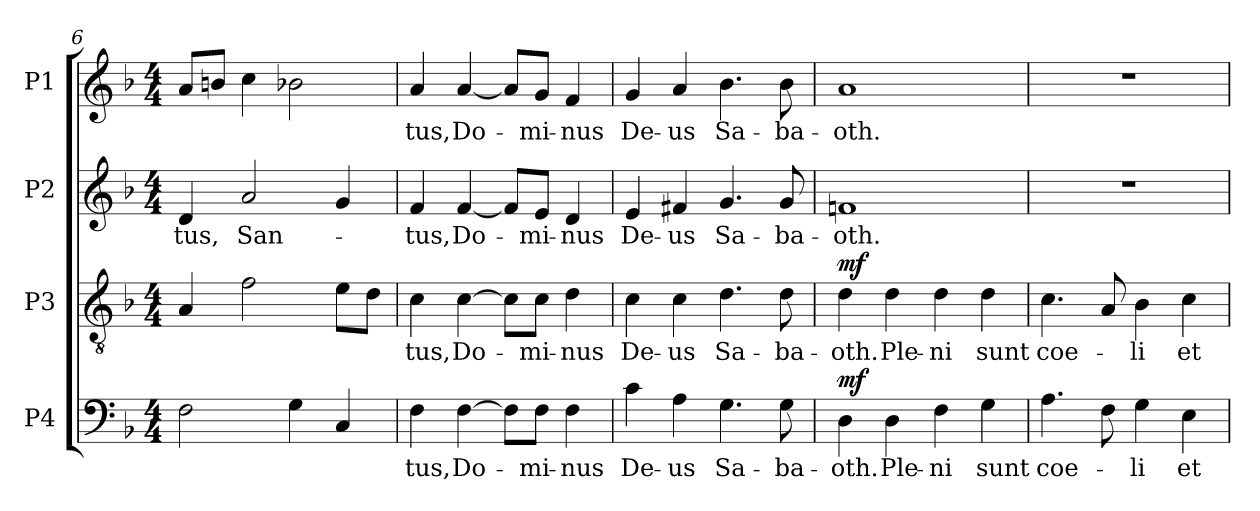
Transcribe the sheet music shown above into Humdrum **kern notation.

**kern	**text	**dynam	**kern	**text	**dynam	**kern	**text	**kern	**text
*part4	*part4	*part4	*part3	*part3	*part3	*part2	*part2	*part1	*part1
*staff4	*staff4	*staff4	*staff3	*staff3	*staff3	*staff2	*staff2	*staff1	*staff1
*I"P4	*	*	*I"P3	*	*	*I"P2	*	*I"P1	*
!!LO:LB:g=z
*clefF4	*	*	*clefGv2	*	*	*clefG2	*	*clefG2	*
*	*	*	*ITrd7c12	*	*	*	*	*	*
*k[b-]	*	*	*k[b-]	*	*	*k[b-]	*	*k[b-]	*
*F:	*	*	*F:	*	*	*F:	*	*F:	*
*M4/4	*	*	*M4/4	*	*	*M4/4	*	*M4/4	*
=6	=6	=6	=6	=6	=6	=6	=6	=6	=6
!	!	!	!	!	!	!	!LO:LY:b:color=#000000	!	!
2Fi\	.	.	4AAi/	.	.	4di/	-tus,	8ai/L	.
.	.	.	.	.	.	.	.	8bni/J	.
!	!	!	!	!	!	!	!LO:LY:b:color=#000000	!	!
.	.	.	2Fi\	.	.	2ai/	San-	4cci\	.
4Gi\	.	.	.	.	.	.	.	2b-Xi\	.
4Ci/	.	.	8Ei\L	.	.	4gi/	.	.	.
.	.	.	8Di\J	.	.	.	.	.	.
=7	=7	=7	=7	=7	=7	=7	=7	=7	=7
!	!LO:LY:b:color=#000000	!	!	!	!	!	!	!	!
!	!	!	!	!LO:LY:b:color=#000000	!	!	!	!	!
!	!	!	!	!	!	!	!LO:LY:b:color=#000000	!	!
!	!	!	!	!	!	!	!	!	!LO:LY:b:color=#000000
4Fi\	-tus,	.	4Ci\	-tus,	.	4fi/	-tus,	4ai/	-tus,
!	!LO:LY:b:color=#000000	!	!	!	!	!	!	!	!
!	!	!	!	!LO:LY:b:color=#000000	!	!	!	!	!
!	!	!	!	!	!	!	!LO:LY:b:color=#000000	!	!
!	!	!	!	!	!	!	!	!	!LO:LY:b:color=#000000
[4Fi\	Do-	.	[4Ci\	Do-	.	[4fi/	Do-	[4ai/	Do-
8Fi\L]	.	.	8Ci\L]	.	.	8fi/L]	.	8ai/L]	.
!	!LO:LY:b:color=#000000	!	!	!	!	!	!	!	!
!	!	!	!	!LO:LY:b:color=#000000	!	!	!	!	!
!	!	!	!	!	!	!	!LO:LY:b:color=#000000	!	!
!	!	!	!	!	!	!	!	!	!LO:LY:b:color=#000000
8Fi\J	-mi-	.	8Ci\J	-mi-	.	8ei/J	-mi-	8gi/J	-mi-
!	!LO:LY:b:color=#000000	!	!	!	!	!	!	!	!
!	!	!	!	!LO:LY:b:color=#000000	!	!	!	!	!
!	!	!	!	!	!	!	!LO:LY:b:color=#000000	!	!
!	!	!	!	!	!	!	!	!	!LO:LY:b:color=#000000
4Fi\	-nus	.	4Di\	-nus	.	4di/	-nus	4fi/	-nus
=8	=8	=8	=8	=8	=8	=8	=8	=8	=8
!	!LO:LY:b:color=#000000	!	!	!	!	!	!	!	!
!	!	!	!	!LO:LY:b:color=#000000	!	!	!	!	!
!	!	!	!	!	!	!	!LO:LY:b:color=#000000	!	!
!	!	!	!	!	!	!	!	!	!LO:LY:b:color=#000000
4ci\	De-	.	4Ci\	De-	.	4ei/	De-	4gi/	De-
!	!LO:LY:b:color=#000000	!	!	!	!	!	!	!	!
!	!	!	!	!LO:LY:b:color=#000000	!	!	!	!	!
!	!	!	!	!	!	!	!LO:LY:b:color=#000000	!	!
!	!	!	!	!	!	!	!	!	!LO:LY:b:color=#000000
4Ai\	-us	.	4Ci\	-us	.	4f#Xi/	-us	4ai/	-us
!	!LO:LY:b:color=#000000	!	!	!	!	!	!	!	!
!	!	!	!	!LO:LY:b:color=#000000	!	!	!	!	!
!	!	!	!	!	!	!	!LO:LY:b:color=#000000	!	!
!	!	!	!	!	!	!	!	!	!LO:LY:b:color=#000000
4.Gi\	Sa-	.	4.Di\	Sa-	.	4.gi/	Sa-	4.b-i\	Sa-
!	!LO:LY:b:color=#000000	!	!	!	!	!	!	!	!
!	!	!	!	!LO:LY:b:color=#000000	!	!	!	!	!
!	!	!	!	!	!	!	!LO:LY:b:color=#000000	!	!
!	!	!	!	!	!	!	!	!	!LO:LY:b:color=#000000
8Gi\	-ba-	.	8Di\	-ba-	.	8gi/	-ba-	8b-i\	-ba-
=9	=9	=9	=9	=9	=9	=9	=9	=9	=9
!	!LO:LY:b:color=#000000	!	!	!	!	!	!	!	!
!	!	!	!	!LO:LY:b:color=#000000	!	!	!	!	!
!	!	!	!	!	!	!	!LO:LY:b:color=#000000	!	!
!	!	!	!	!	!	!	!	!	!LO:LY:b:color=#000000
4Di\	-oth.	mf	4Di\	-oth.	mf	1fni	-oth.	1ai	-oth.
!	!LO:LY:b:color=#000000	!	!	!	!	!	!	!	!
!	!	!	!	!LO:LY:b:color=#000000	!	!	!	!	!
4Di\	Ple-	.	4Di\	Ple-	.	.	.	.	.
!	!LO:LY:b:color=#000000	!	!	!	!	!	!	!	!
!	!	!	!	!LO:LY:b:color=#000000	!	!	!	!	!
4Fi\	-ni	.	4Di\	-ni	.	.	.	.	.
!	!LO:LY:b:color=#000000	!	!	!	!	!	!	!	!
!	!	!	!	!LO:LY:b:color=#000000	!	!	!	!	!
4Gi\	sunt	.	4Di\	sunt	.	.	.	.	.
=10	=10	=10	=10	=10	=10	=10	=10	=10	=10
!	!LO:LY:b:color=#000000	!	!	!	!	!	!	!	!
!	!	!	!	!LO:LY:b:color=#000000	!	!	!	!	!
4.Ai\	coe-	.	4.Ci\	coe-	.	1r	.	1r	.
8Fi\	.	.	8AAi/	.	.	.	.	.	.
!	!LO:LY:b:color=#000000	!	!	!	!	!	!	!	!
!	!	!	!	!LO:LY:b:color=#000000	!	!	!	!	!
4Gi\	-li	.	4BB-i\	-li	.	.	.	.	.
!	!LO:LY:b:color=#000000	!	!	!	!	!	!	!	!
!	!	!	!	!LO:LY:b:color=#000000	!	!	!	!	!
4Ei\	et	.	4Ci\	et	.	.	.	.	.
=	=	=	=	=	=	=	=	=	=
*-	*-	*-	*-	*-	*-	*-	*-	*-	*-
